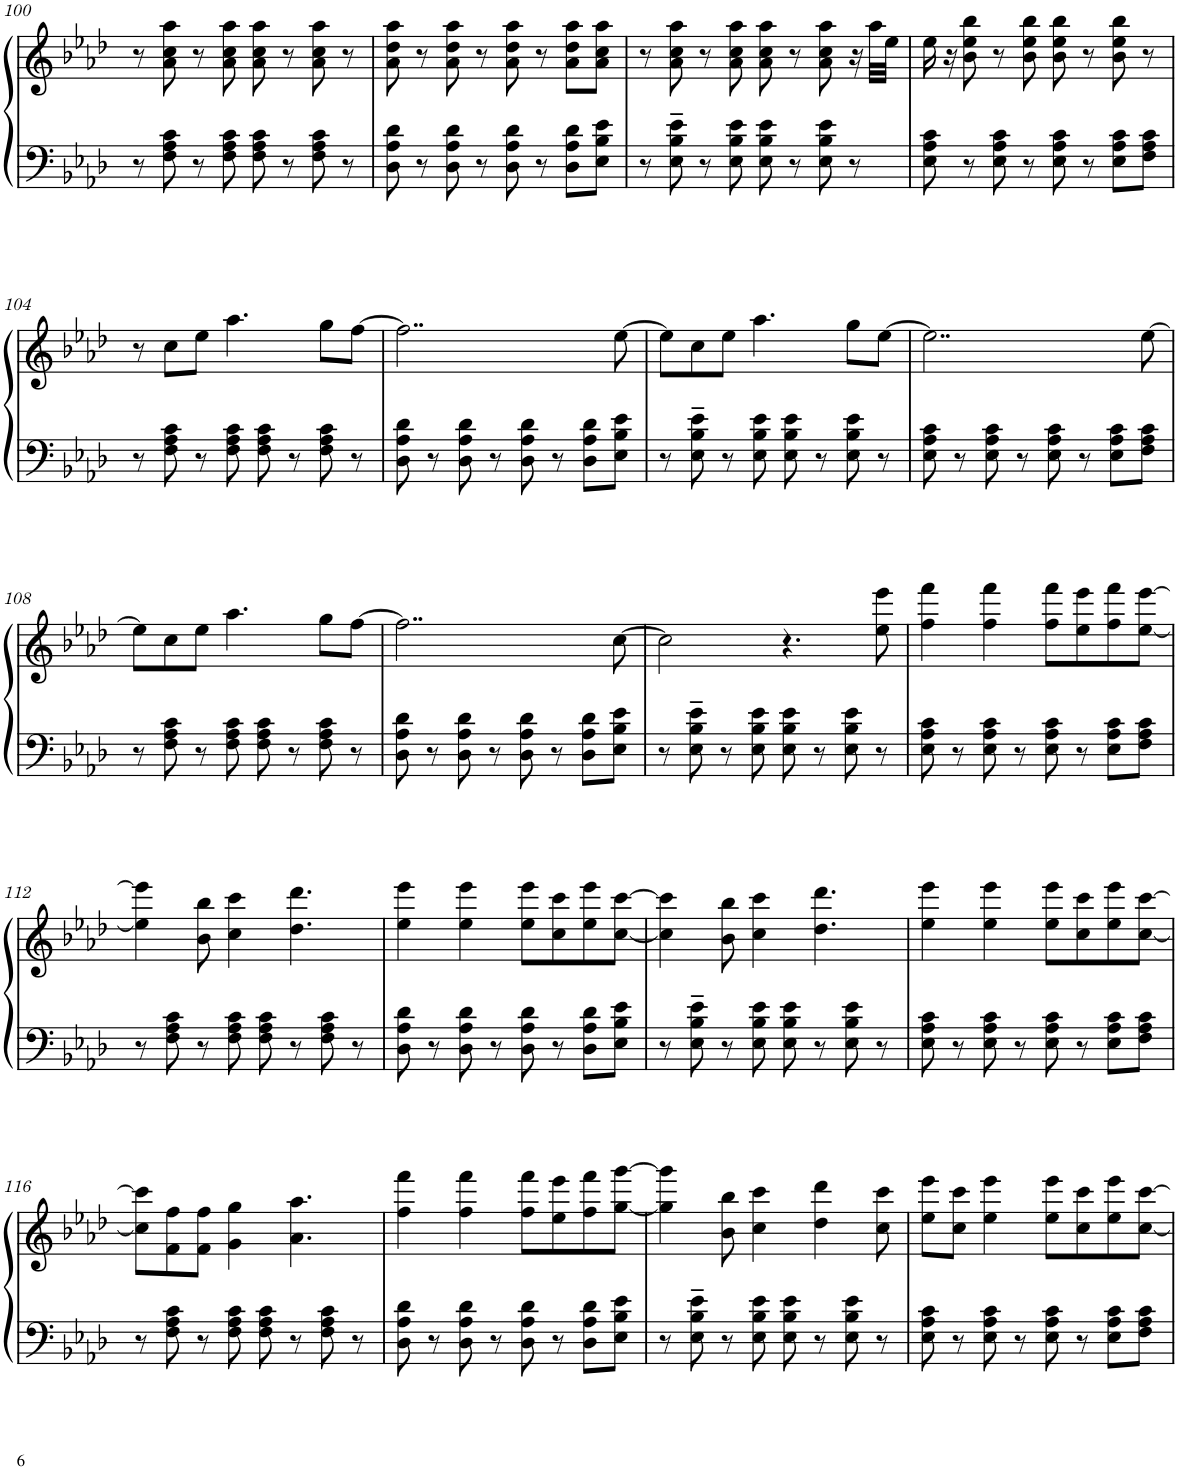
**kern	**kern
*part1	*part1
*staff2	*staff1
*I"Piano	*
*I'Pno.	*
!!LO:PB:g=z
*clefF4	*clefG2
*k[b-e-a-d-]	*k[b-e-a-d-]
*M4/4	*M4/4
=100	=100
8r	8r
8F\ 8A-\ 8c\	8a-\ 8cc\ 8aa-\
8r	8r
8F\ 8A-\ 8c\	8a-\ 8cc\ 8aa-\
8F\ 8A-\ 8c\	8a-\ 8cc\ 8aa-\
8r	8r
8F\ 8A-\ 8c\	8a-\ 8cc\ 8aa-\
8r	8r
=101	=101
8D-\ 8A-\ 8d-\	8a-\ 8dd-\ 8aa-\
8r	8r
8D-\ 8A-\ 8d-\	8a-\ 8dd-\ 8aa-\
8r	8r
8D-\ 8A-\ 8d-\	8a-\ 8dd-\ 8aa-\
8r	8r
8D-\ 8A-\ 8d-\L	8a-\ 8dd-\ 8aa-\L
8E-\ 8B-\ 8e-\J	8a-\ 8cc\ 8aa-\J
=102	=102
8r	8r
8E-\~ 8B-\~ 8e-\~	8a-\ 8cc\ 8aa-\
8r	8r
8E-\ 8B-\ 8e-\	8a-\ 8cc\ 8aa-\
8E-\ 8B-\ 8e-\	8a-\ 8cc\ 8aa-\
8r	8r
8E-\ 8B-\ 8e-\	8a-\ 8cc\ 8aa-\
8r	16r
.	32aa-\LLL
.	32ee-\JJJ
=103	=103
8E-\ 8A-\ 8c\	16ee-\
.	16r
8r	8b-\ 8ee-\ 8bb-\
8E-\ 8A-\ 8c\	8r
8r	8b-\ 8ee-\ 8bb-\
8E-\ 8A-\ 8c\	8b-\ 8ee-\ 8bb-\
8r	8r
8E-\ 8A-\ 8c\L	8b-\ 8ee-\ 8bb-\
8F\ 8A-\ 8c\J	8r
!!LO:LB:g=z
=104	=104
8r	8r
8F\ 8A-\ 8c\	8cc\L
8r	8ee-\J
8F\ 8A-\ 8c\	4.aa-\
8F\ 8A-\ 8c\	.
8r	.
8F\ 8A-\ 8c\	8gg\L
8r	[8ff\J
=105	=105
8D-\ 8A-\ 8d-\	2..ff\]
8r	.
8D-\ 8A-\ 8d-\	.
8r	.
8D-\ 8A-\ 8d-\	.
8r	.
8D-\ 8A-\ 8d-\L	.
8E-\ 8B-\ 8e-\J	[8ee-\
=106	=106
8r	8ee-\L]
8E-\~ 8B-\~ 8e-\~	8cc\
8r	8ee-\J
8E-\ 8B-\ 8e-\	4.aa-\
8E-\ 8B-\ 8e-\	.
8r	.
8E-\ 8B-\ 8e-\	8gg\L
8r	[8ee-\J
=107	=107
8E-\ 8A-\ 8c\	2..ee-\]
8r	.
8E-\ 8A-\ 8c\	.
8r	.
8E-\ 8A-\ 8c\	.
8r	.
8E-\ 8A-\ 8c\L	.
8F\ 8A-\ 8c\J	[8ee-\
!!LO:LB:g=z
=108	=108
8r	8ee-\L]
8F\ 8A-\ 8c\	8cc\
8r	8ee-\J
8F\ 8A-\ 8c\	4.aa-\
8F\ 8A-\ 8c\	.
8r	.
8F\ 8A-\ 8c\	8gg\L
8r	[8ff\J
=109	=109
8D-\ 8A-\ 8d-\	2..ff\]
8r	.
8D-\ 8A-\ 8d-\	.
8r	.
8D-\ 8A-\ 8d-\	.
8r	.
8D-\ 8A-\ 8d-\L	.
8E-\ 8B-\ 8e-\J	[8cc\
=110	=110
8r	2cc\]
8E-\~ 8B-\~ 8e-\~	.
8r	.
8E-\ 8B-\ 8e-\	.
8E-\ 8B-\ 8e-\	4.r
8r	.
8E-\ 8B-\ 8e-\	.
8r	8ee-\ 8eee-\
=111	=111
8E-\ 8A-\ 8c\	4ff\ 4fff\
8r	.
8E-\ 8A-\ 8c\	4ff\ 4fff\
8r	.
8E-\ 8A-\ 8c\	8ff\ 8fff\L
8r	8ee-\ 8eee-\
8E-\ 8A-\ 8c\L	8ff\ 8fff\
8F\ 8A-\ 8c\J	[8ee-\ [8eee-\J
!!LO:LB:g=z
=112	=112
8r	4ee-\] 4eee-\]
8F\ 8A-\ 8c\	.
8r	8b-\ 8bb-\
8F\ 8A-\ 8c\	4cc\ 4ccc\
8F\ 8A-\ 8c\	.
8r	4.dd-\ 4.ddd-\
8F\ 8A-\ 8c\	.
8r	.
=113	=113
8D-\ 8A-\ 8d-\	4ee-\ 4eee-\
8r	.
8D-\ 8A-\ 8d-\	4ee-\ 4eee-\
8r	.
8D-\ 8A-\ 8d-\	8ee-\ 8eee-\L
8r	8cc\ 8ccc\
8D-\ 8A-\ 8d-\L	8ee-\ 8eee-\
8E-\ 8B-\ 8e-\J	[8cc\ [8ccc\J
=114	=114
8r	4cc\] 4ccc\]
8E-\~ 8B-\~ 8e-\~	.
8r	8b-\ 8bb-\
8E-\ 8B-\ 8e-\	4cc\ 4ccc\
8E-\ 8B-\ 8e-\	.
8r	4.dd-\ 4.ddd-\
8E-\ 8B-\ 8e-\	.
8r	.
=115	=115
8E-\ 8A-\ 8c\	4ee-\ 4eee-\
8r	.
8E-\ 8A-\ 8c\	4ee-\ 4eee-\
8r	.
8E-\ 8A-\ 8c\	8ee-\ 8eee-\L
8r	8cc\ 8ccc\
8E-\ 8A-\ 8c\L	8ee-\ 8eee-\
8F\ 8A-\ 8c\J	[8cc\ [8ccc\J
!!LO:LB:g=z
=116	=116
8r	8cc\] 8ccc\]L
8F\ 8A-\ 8c\	8f\ 8ff\
8r	8f\ 8ff\J
8F\ 8A-\ 8c\	4g\ 4gg\
8F\ 8A-\ 8c\	.
8r	4.a-\ 4.aa-\
8F\ 8A-\ 8c\	.
8r	.
=117	=117
8D-\ 8A-\ 8d-\	4ff\ 4fff\
8r	.
8D-\ 8A-\ 8d-\	4ff\ 4fff\
8r	.
8D-\ 8A-\ 8d-\	8ff\ 8fff\L
8r	8ee-\ 8eee-\
8D-\ 8A-\ 8d-\L	8ff\ 8fff\
8E-\ 8B-\ 8e-\J	[8gg\ [8ggg\J
=118	=118
8r	4gg\] 4ggg\]
8E-\~ 8B-\~ 8e-\~	.
8r	8b-\ 8bb-\
8E-\ 8B-\ 8e-\	4cc\ 4ccc\
8E-\ 8B-\ 8e-\	.
8r	4dd-\ 4ddd-\
8E-\ 8B-\ 8e-\	.
8r	8cc\ 8ccc\
=119	=119
8E-\ 8A-\ 8c\	8ee-\ 8eee-\L
8r	8cc\ 8ccc\J
8E-\ 8A-\ 8c\	4ee-\ 4eee-\
8r	.
8E-\ 8A-\ 8c\	8ee-\ 8eee-\L
8r	8cc\ 8ccc\
8E-\ 8A-\ 8c\L	8ee-\ 8eee-\
8F\ 8A-\ 8c\J	[8cc\ [8ccc\J
=	=
*-	*-
